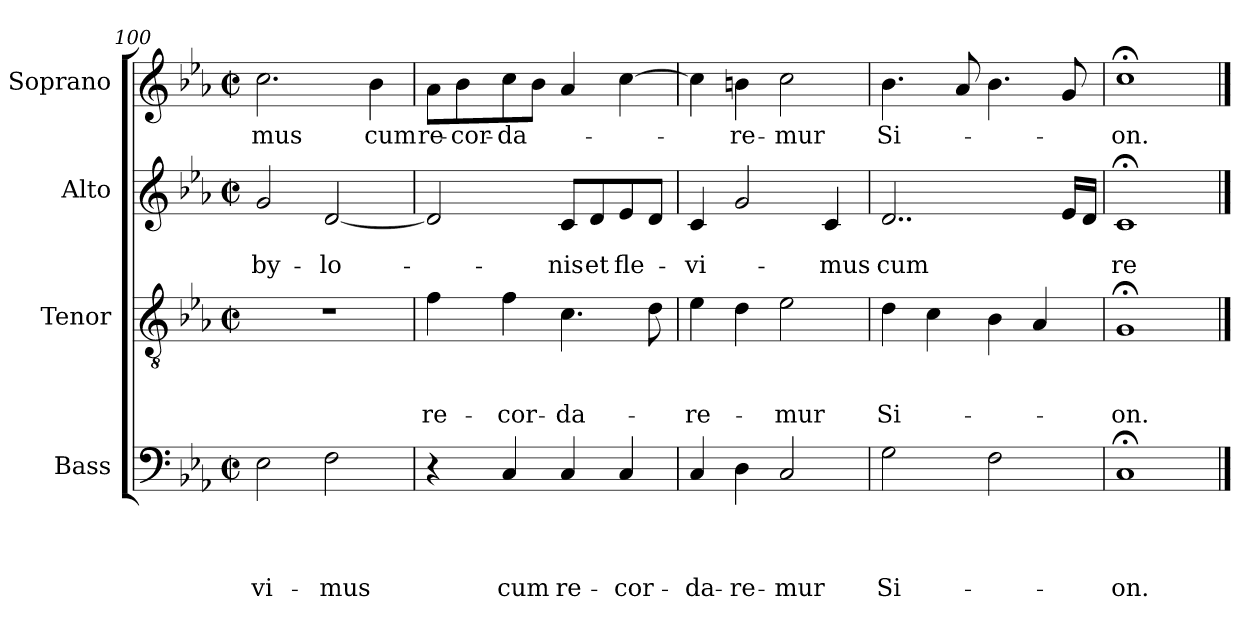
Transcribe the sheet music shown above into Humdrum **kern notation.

**kern	**text	**text	**text	**text	**kern	**text	**text	**text	**kern	**text	**text	**kern	**text
*part4	*part4	*part4	*part4	*part4	*part3	*part3	*part3	*part3	*part2	*part2	*part2	*part1	*part1
*staff4	*staff4	*staff4	*staff4	*staff4	*staff3	*staff3	*staff3	*staff3	*staff2	*staff2	*staff2	*staff1	*staff1
*I"Bass	*	*	*	*	*I"Tenor	*	*	*	*I"Alto	*	*	*I"Soprano	*
*I'B	*	*	*	*	*I'T	*	*	*	*I'A	*	*	*I'S	*
*clefF4	*	*	*	*	*clefGv2	*	*	*	*clefG2	*	*	*clefG2	*
*k[b-e-a-]	*	*	*	*	*k[b-e-a-]	*	*	*	*k[b-e-a-]	*	*	*k[b-e-a-]	*
*E-:	*	*	*	*	*E-:	*	*	*	*E-:	*	*	*E-:	*
*M2/2	*	*	*	*	*M2/2	*	*	*	*M2/2	*	*	*M2/2	*
*met(c|)	*	*	*	*	*met(c|)	*	*	*	*met(c|)	*	*	*met(c|)	*
=100	=100	=100	=100	=100	=100	=100	=100	=100	=100	=100	=100	=100	=100
!	!	!	!	!LO:LY:b	!	!	!	!	!	!	!LO:LY:b	!	!LO:LY:b
2E-\	.	.	.	-vi-	1r	.	.	.	2g/	.	-by-	2.cc\	-mus
!	!	!	!	!LO:LY:b	!	!	!	!	!	!	!LO:LY:b	!	!
2F\	.	.	.	-mus	.	.	.	.	[<2d/	.	-lo-	.	.
!	!	!	!	!	!	!	!	!	!	!	!	!	!LO:LY:b
.	.	.	.	.	.	.	.	.	.	.	.	4b-\	cum
=101	=101	=101	=101	=101	=101	=101	=101	=101	=101	=101	=101	=101	=101
!	!	!	!	!	!	!	!	!LO:LY:b	!	!	!	!	!LO:LY:b
4r	.	.	.	.	4f\	.	.	re-	2d/]	.	.	8a-\L	re-
!	!	!	!	!	!	!	!	!	!	!	!	!	!LO:LY:b
.	.	.	.	.	.	.	.	.	.	.	.	8b-\	-cor-
!	!	!	!	!LO:LY:b	!	!	!	!LO:LY:b	!	!	!	!	!LO:LY:b:rj
4C/	.	.	.	cum	4f\	.	.	-cor-	.	.	.	8cc\	-da-
.	.	.	.	.	.	.	.	.	.	.	.	8b-\J	.
!	!	!	!	!LO:LY:b	!	!	!	!LO:LY:b	!	!	!LO:LY:b	!	!
4C/	.	.	.	re-	4.c\	.	.	-da-	8c/L	.	-nis	4a-/	.
!	!	!	!	!	!	!	!	!	!	!	!LO:LY:b	!	!
.	.	.	.	.	.	.	.	.	8d/	.	et	.	.
!	!	!	!	!LO:LY:b	!	!	!	!	!	!	!LO:LY:b:rj	!	!
4C/	.	.	.	-cor-	.	.	.	.	8e-/	.	fle-	[>4cc\	.
.	.	.	.	.	8d\	.	.	.	8d/J	.	.	.	.
=102	=102	=102	=102	=102	=102	=102	=102	=102	=102	=102	=102	=102	=102
!	!	!	!	!LO:LY:b	!	!	!	!LO:LY:b	!	!	!LO:LY:b	!	!
4C/	.	.	.	-da-	4e-\	.	.	-re-	4c/	.	-vi-	4cc\]	.
!	!	!	!	!LO:LY:b	!	!	!	!	!	!	!	!	!LO:LY:b
4D\	.	.	.	-re-	4d\	.	.	.	2g/	.	.	4bn\	-re-
!	!	!	!	!LO:LY:b	!	!	!	!LO:LY:b	!	!	!	!	!LO:LY:b
2C/	.	.	.	-mur	2e-\	.	.	-mur	.	.	.	2cc\	-mur
!	!	!	!	!	!	!	!	!	!	!	!LO:LY:b	!	!
.	.	.	.	.	.	.	.	.	4c/	.	-mus	.	.
=103	=103	=103	=103	=103	=103	=103	=103	=103	=103	=103	=103	=103	=103
!	!	!	!	!LO:LY:b	!	!	!	!LO:LY:b	!	!	!LO:LY:b	!	!LO:LY:b
2G\	.	.	.	Si-	4d\	.	.	Si-	2..d/	.	cum	4.b-\	Si-
.	.	.	.	.	4c\	.	.	.	.	.	.	.	.
.	.	.	.	.	.	.	.	.	.	.	.	8a-/	.
2F\	.	.	.	.	4B-\	.	.	.	.	.	.	4.b-\	.
.	.	.	.	.	4A-/	.	.	.	.	.	.	.	.
.	.	.	.	.	.	.	.	.	16e-/LL	.	.	8g/	.
.	.	.	.	.	.	.	.	.	16d/JJ	.	.	.	.
=104	=104	=104	=104	=104	=104	=104	=104	=104	=104	=104	=104	=104	=104
!	!	!	!	!LO:LY:b	!	!	!	!LO:LY:b	!	!	!LO:LY:b	!	!LO:LY:b
1C;	.	.	.	-on.	1G;	.	.	-on.	1c;	.	re-	1cc;<	-on.
==	==	==	==	==	==	==	==	==	==	==	==	==	==
*-	*-	*-	*-	*-	*-	*-	*-	*-	*-	*-	*-	*-	*-
